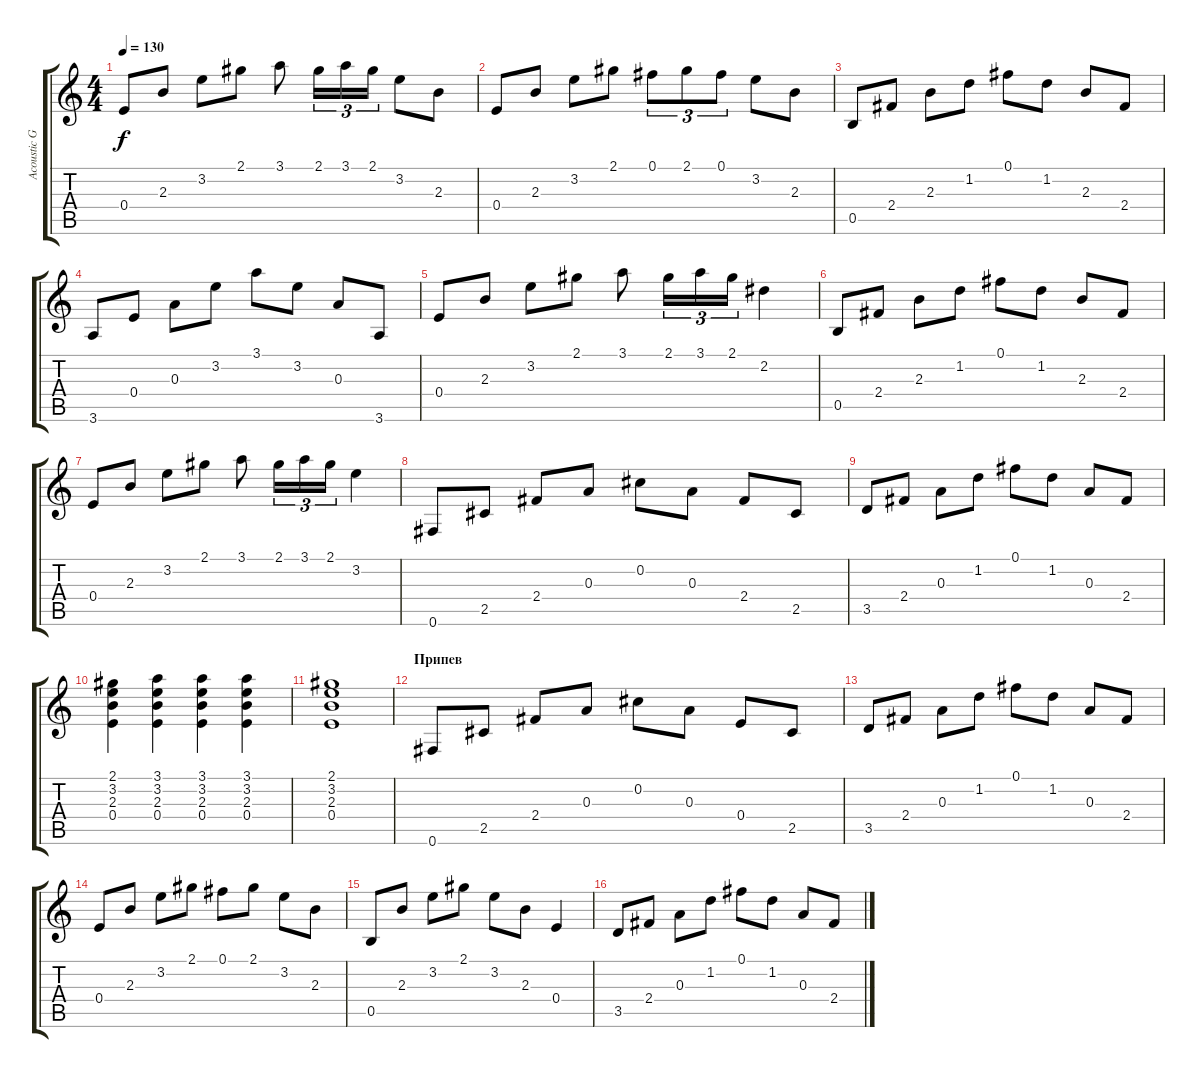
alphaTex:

\track ("Acoustic Guitar 1" "Acoustic G") {instrument acousticguitarsteel}
\staff {score tabs}
\tuning (Gb4 Db4 A3 E3 B2 Gb2) {hide}
\ts (4 4)
\tempo 130
\clef g2
\ks c
0.4.8{dy f} 2.3.8 3.2.8 2.1.8 3.1.8 2.1.16{tu (3 2)} 3.1.16{tu (3 2)} 2.1.16{tu (3 2)} 3.2.8 2.3.8 |
0.4.8 2.3.8 3.2.8 2.1.8 0.1.8{tu (3 2)} 2.1.8{tu (3 2)} 0.1.8{tu (3 2)} 3.2.8 2.3.8 |
0.5.8 2.4.8 2.3.8 1.2.8 0.1.8 1.2.8 2.3.8 2.4.8 |
3.6.8 0.4.8 0.3.8 3.2.8 3.1.8 3.2.8 0.3.8 3.6.8 |
0.4.8 2.3.8 3.2.8 2.1.8 3.1.8 2.1.16{tu (3 2)} 3.1.16{tu (3 2)} 2.1.16{tu (3 2)} 2.2.4 |
0.5.8 2.4.8 2.3.8 1.2.8 0.1.8 1.2.8 2.3.8 2.4.8 |
0.4.8 2.3.8 3.2.8 2.1.8 3.1.8 2.1.16{tu (3 2)} 3.1.16{tu (3 2)} 2.1.16{tu (3 2)} 3.2.4 |
0.6.8 2.5.8 2.4.8 0.3.8 0.2.8 0.3.8 2.4.8 2.5.8 |
3.5.8 2.4.8 0.3.8 1.2.8 0.1.8 1.2.8 0.3.8 2.4.8 |
(2.1 3.2 2.3 0.4).4 (3.1 3.2 2.3 0.4).4 (3.1 3.2 2.3 0.4).4 (3.1 3.2 2.3 0.4).4 |
(2.1 3.2 2.3 0.4).1 |
\section ("" "Припев")
0.6.8 2.5.8 2.4.8 0.3.8 0.2.8 0.3.8 0.4.8 2.5.8 |
3.5.8 2.4.8 0.3.8 1.2.8 0.1.8 1.2.8 0.3.8 2.4.8 |
0.4.8 2.3.8 3.2.8 2.1.8 0.1.8 2.1.8 3.2.8 2.3.8 |
0.5.8 2.3.8 3.2.8 2.1.8 3.2.8 2.3.8 0.4.4 |
3.5.8 2.4.8 0.3.8 1.2.8 0.1.8 1.2.8 0.3.8 2.4.8
